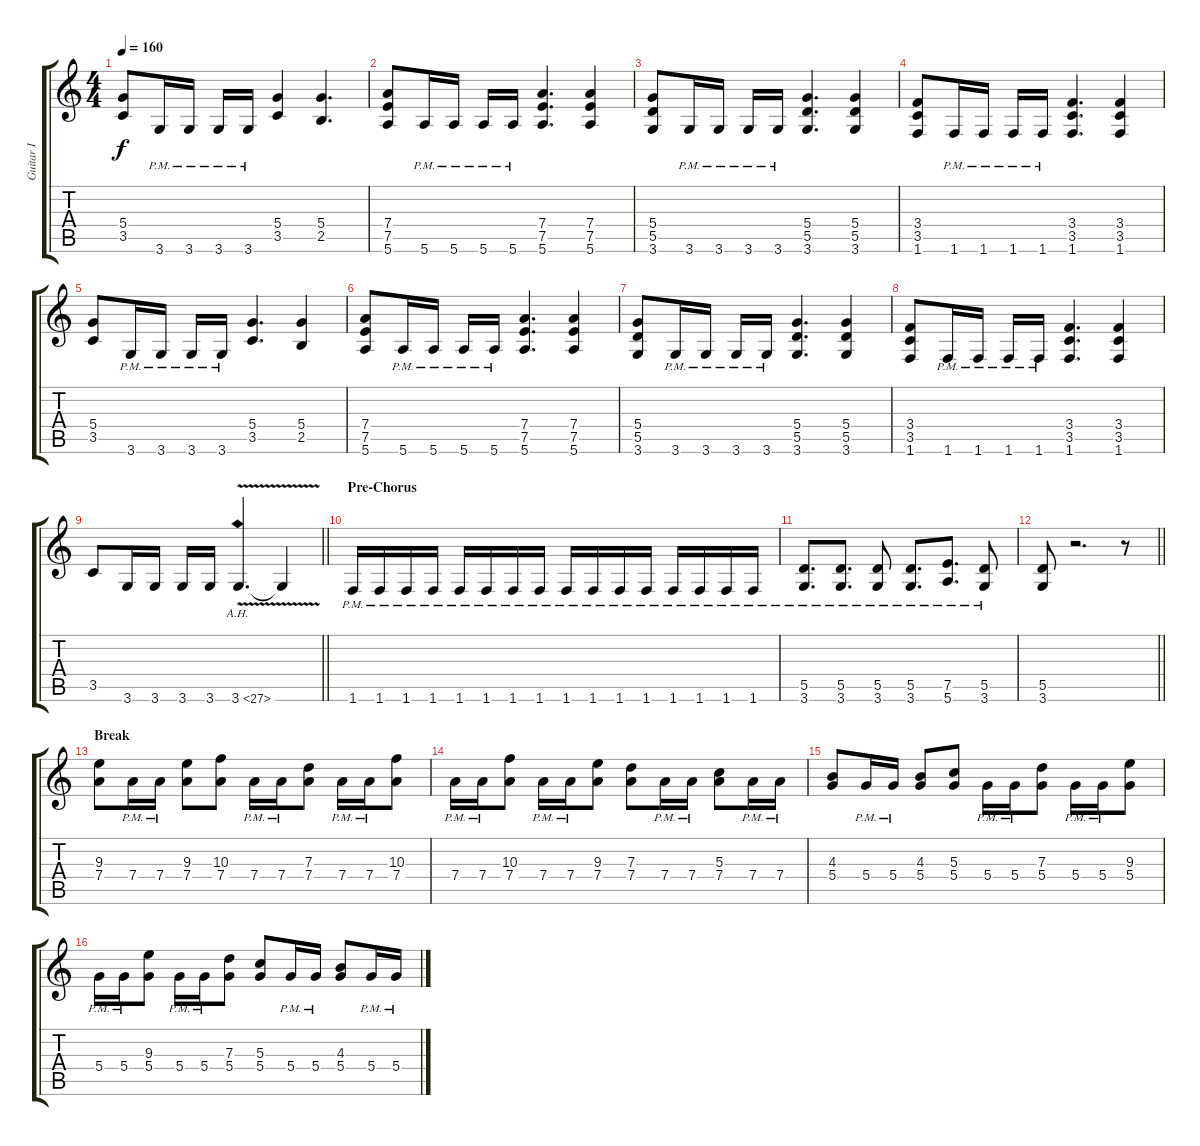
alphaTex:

\track ("Guitar I" "Guitar I") {instrument overdrivenguitar}
\staff {score tabs}
\tuning (E4 B3 G3 D3 A2 E2) {hide}
\ts (4 4)
\tempo 160
\clef g2
\ks c
(5.4 3.5).8{dy f} 3.6{pm}.16 3.6{pm}.16 3.6{pm}.16 3.6{pm}.16 (5.4 3.5).4 (5.4 2.5).4{d} |
(7.4 7.5 5.6).8 5.6{pm}.16 5.6{pm}.16 5.6{pm}.16 5.6{pm}.16 (7.4 7.5 5.6).4{d} (7.4 7.5 5.6).4 |
(5.4 5.5 3.6).8 3.6{pm}.16 3.6{pm}.16 3.6{pm}.16 3.6{pm}.16 (5.4 5.5 3.6).4{d} (5.4 5.5 3.6).4 |
(3.4 3.5 1.6).8 1.6{pm}.16 1.6{pm}.16 1.6{pm}.16 1.6{pm}.16 (3.4 3.5 1.6).4{d} (3.4 3.5 1.6).4 |
(5.4 3.5).8 3.6{pm}.16 3.6{pm}.16 3.6{pm}.16 3.6{pm}.16 (5.4 3.5).4{d} (5.4 2.5).4 |
(7.4 7.5 5.6).8 5.6{pm}.16 5.6{pm}.16 5.6{pm}.16 5.6{pm}.16 (7.4 7.5 5.6).4{d} (7.4 7.5 5.6).4 |
(5.4 5.5 3.6).8 3.6{pm}.16 3.6{pm}.16 3.6{pm}.16 3.6{pm}.16 (5.4 5.5 3.6).4{d} (5.4 5.5 3.6).4 |
(3.4 3.5 1.6).8 1.6{pm}.16 1.6{pm}.16 1.6{pm}.16 1.6{pm}.16 (3.4 3.5 1.6).4{d} (3.4 3.5 1.6).4 |
\barLineRight lightlight
3.5.8 3.6.16 3.6.16 3.6.16 3.6.16 3.6{ah 24 v}.4{d} 3.6{t}.4 |
\section ("" "Pre-Chorus")
1.6{pm}.16 1.6{pm}.16 1.6{pm}.16 1.6{pm}.16 1.6{pm}.16 1.6{pm}.16 1.6{pm}.16 1.6{pm}.16 1.6{pm}.16 1.6{pm}.16 1.6{pm}.16 1.6{pm}.16 1.6{pm}.16 1.6{pm}.16 1.6{pm}.16 1.6{pm}.16 |
(5.5{pm} 3.6{pm}).8{d} (5.5{pm} 3.6{pm}).8{d} (5.5{pm} 3.6{pm}).8 (5.5{pm} 3.6{pm}).8{d} (7.5{pm} 5.6{pm}).8{d} (5.5{pm} 3.6{pm}).8 |
\barLineRight lightlight
(5.5 3.6).8 r.2{d} r.8 |
\section ("" "Break")
(9.3 7.4).8 7.4{pm}.16 7.4{pm}.16 (9.3 7.4).8 (10.3 7.4).8 7.4{pm}.16 7.4{pm}.16 (7.3 7.4).8 7.4{pm}.16 7.4{pm}.16 (10.3 7.4).8 |
7.4{pm}.16 7.4{pm}.16 (10.3 7.4).8 7.4{pm}.16 7.4{pm}.16 (9.3 7.4).8 (7.3 7.4).8 7.4{pm}.16 7.4{pm}.16 (5.3 7.4).8 7.4{pm}.16 7.4{pm}.16 |
(4.3 5.4).8 5.4{pm}.16 5.4{pm}.16 (4.3 5.4).8 (5.3 5.4).8 5.4{pm}.16 5.4{pm}.16 (7.3 5.4).8 5.4{pm}.16 5.4{pm}.16 (9.3 5.4).8 |
5.4{pm}.16 5.4{pm}.16 (9.3 5.4).8 5.4{pm}.16 5.4{pm}.16 (7.3 5.4).8 (5.3 5.4).8 5.4{pm}.16 5.4{pm}.16 (4.3 5.4).8 5.4{pm}.16 5.4{pm}.16
